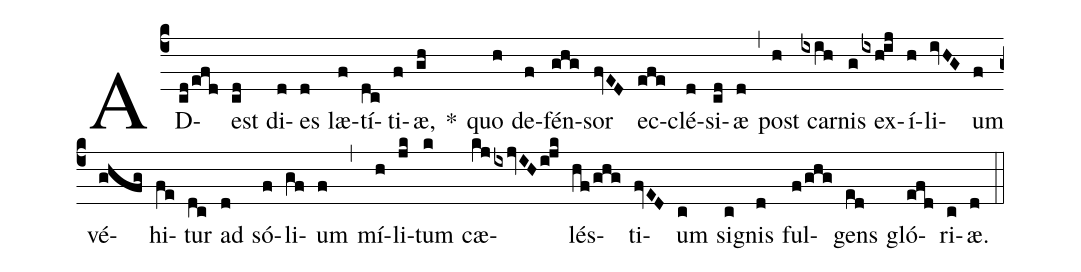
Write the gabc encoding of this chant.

%%
(c4)
AD(cd/efd)est(cd) di(d)es(d) læ(f)tí(dc)ti(f)æ,(gh) *()
quo(h) de(f)fén(ghg)sor(fvED) ec(efe)clé(d)si(cd)æ(d) (,)
post(h) car(ixih)nis(g) ex(ixh!ij)í(h)li(ivHG)um(f) vé(ghfg)hi(fe)tur(dc) ad(d) só(f)li(gf)um(f) (,)
mí(h)li(jk)tum(k) cæ(kj/ixjvIHi!jk)lés(hf/ghg)ti(fvED)um(c) si(c)gnis(d) ful(f/ghg)gens(ed) gló(efd)ri(c)æ.(d) (::)
